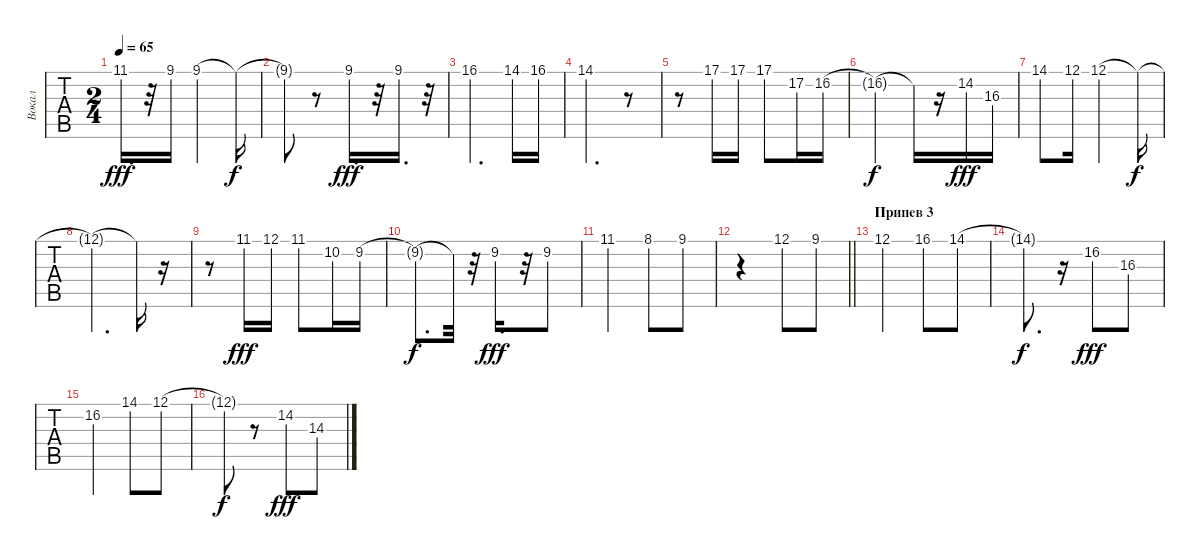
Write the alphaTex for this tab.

\track ("Вокал" "Вокал") {instrument flute}
\staff {tabs}
\tuning (E4 B3 G3 D3 A2 E2) {hide}
\ts (2 4)
\tempo 65
\clef g2
\ks c
11.1.16{d dy fff} r.32 9.1.16 9.1.4 9.1{t}.16{dy f} |
9.1{t}.8 r.8 9.1.16{d dy fff} r.32 9.1.16{d} r.32 |
16.1.4{d} 14.1.16 16.1.16 |
14.1.4{d} r.8 |
r.8 17.1.16 17.1.16 17.1.8 17.2.16 16.2.16 |
16.2{t}.4{dy f} 16.2{t}.16 r.16 14.2.16{dy fff} 16.3.16 |
14.1.8 12.1.16 12.1.4 12.1{t}.16{dy f} |
12.1{t}.4{d} 12.1{t}.16 r.16 |
r.8 11.1.16{dy fff} 12.1.16 11.1.8 10.2.16 9.2.16 |
9.2{t}.8{d dy f} 9.2{t}.32 r.32 9.2.16{d dy fff} r.32 9.2.8 |
11.1.4 8.1.8 9.1.8 |
\barLineRight lightlight
r.4 12.1.8 9.1.8 |
\section ("" "Припев 3")
12.1.4 16.1.8 14.1.8 |
14.1{t}.8{d dy f} r.16 16.2.8{dy fff} 16.3.8 |
16.2.4 14.1.8 12.1.8 |
12.1{t}.8{dy f} r.8 14.2.8{dy fff} 14.3.8
